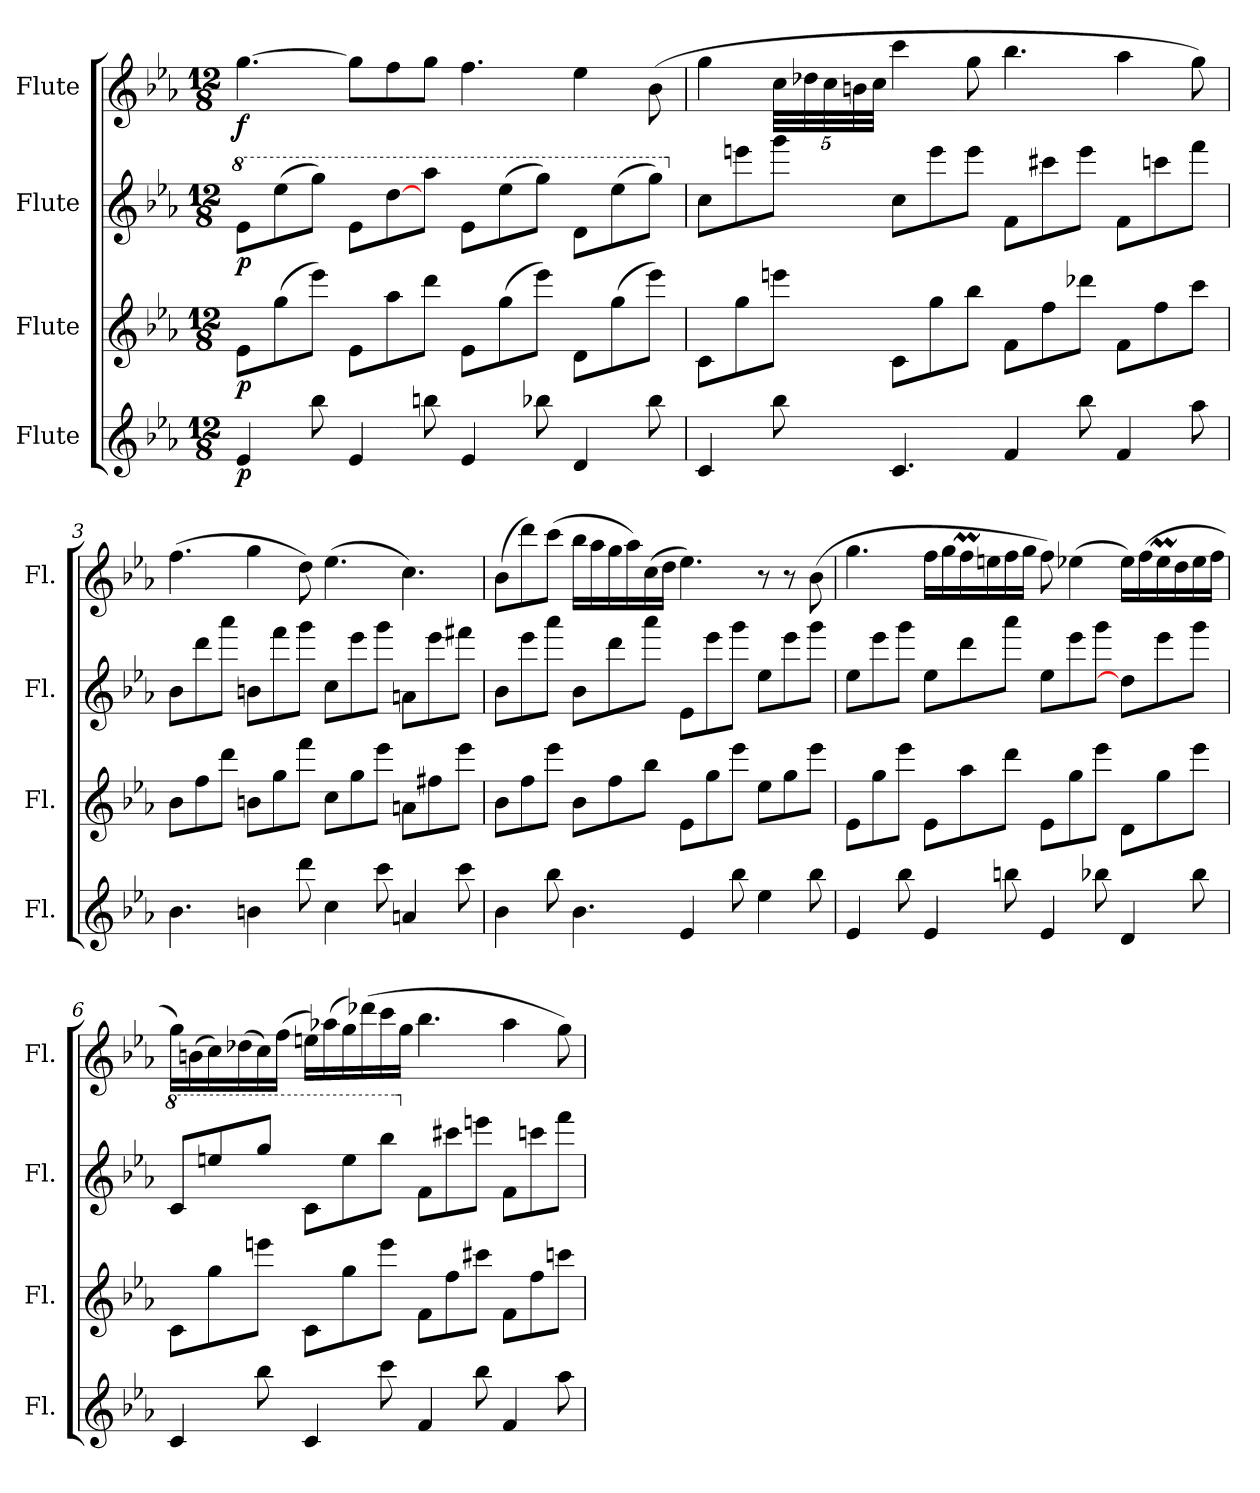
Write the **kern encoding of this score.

**kern	**dynam	**kern	**dynam	**kern	**dynam	**kern	**dynam
*part4	*part4	*part3	*part3	*part2	*part2	*part1	*part1
*staff4	*staff4	*staff3	*staff3	*staff2	*staff2	*staff1	*staff1
*I"Flute	*	*I"Flute	*	*I"Flute	*	*I"Flute	*
*I'Fl.	*	*I'Fl.	*	*I'Fl.	*	*I'Fl.	*
*clefG2	*	*clefG2	*	*clefG2	*	*clefG2	*
*k[b-e-a-]	*	*k[b-e-a-]	*	*k[b-e-a-]	*	*k[b-e-a-]	*
*M12/8	*	*M12/8	*	*M12/8	*	*M12/8	*
*MM60	*	*MM60	*	*MM60	*	*MM60	*
*	*	*	*	*8va	*	*	*
=1	=1	=1	=1	=1	=1	=1	=1
!	!LO:DY:b	!	!LO:DY:b	!	!LO:DY:b	!	!LO:DY:b
4e-/	p	8e-\L	p	8ee-\L	p	[4.gg\	f
.	.	(8gg\	.	(8eee-\	.	.	.
8bb-\	.	8eee-\J)	.	8ggg\J)	.	.	.
4e-/	.	8e-\L	.	8ee-\L	.	8gg\L]	.
.	.	8aa-\	.	[8ddd\	.	8ff\	.
8bbn\	.	8ddd\J	.	8aaa-\J	.	8gg\J	.
4e-/	.	8e-\L	.	8ee-\L	.	4.ff\	.
.	.	(8gg\	.	(8eee-\	.	.	.
8bb-X\	.	8eee-\J)	.	8ggg\J)	.	.	.
4d/	.	8d\L	.	8dd\L	.	4ee-\	.
.	.	(8gg\	.	(8eee-\	.	.	.
8bb-\	.	8eee-\J)	.	8ggg\J)	.	(8b-\	.
=2	=2	=2	=2	=2	=2	=2	=2
*	*	*	*	*X8va	*	*	*
4c/	.	8c\L	.	8cc\L	.	4gg\	.
.	.	8gg\	.	8eeen\	.	.	.
*	*	*	*	*	*	*Xbrackettup	*
8bb-\	.	8eeen\J	.	8ggg\J	.	40cc\LLL	.
.	.	.	.	.	.	40dd-X\	.
.	.	.	.	.	.	40cc\	.
.	.	.	.	.	.	40bn\	.
.	.	.	.	.	.	40cc\JJJ	.
4.c/	.	8c\L	.	8cc\L	.	4ccc\	.
.	.	8gg\	.	8eee\	.	.	.
.	.	8bb-\J	.	8eee\J	.	8gg\	.
4f/	.	8f\L	.	8f\L	.	4.bb-\	.
.	.	8ff\	.	8ccc#X\	.	.	.
8bb-\	.	8ddd-X\J	.	8eee\J	.	.	.
4f/	.	8f\L	.	8f\L	.	4aa-\	.
.	.	8ff\	.	8cccn\	.	.	.
8aa-\	.	8ccc\J	.	8fff\J	.	8gg\)	.
!!LO:LB:g=z
=3	=3	=3	=3	=3	=3	=3	=3
4.b-\	.	8b-\L	.	8b-\L	.	(4.ff\	.
.	.	8ff\	.	8ddd\	.	.	.
.	.	8ddd\J	.	8aaa-\J	.	.	.
4bn\	.	8bn\L	.	8bn\L	.	4gg\	.
.	.	8gg\	.	8fff\	.	.	.
8ddd\	.	8fff\J	.	8ggg\J	.	8dd\)	.
4cc\	.	8cc\L	.	8cc\L	.	(4.ee-\	.
.	.	8gg\	.	8eee-\	.	.	.
8ccc\	.	8eee-\J	.	8ggg\J	.	.	.
4an/	.	8an\L	.	8an\L	.	4.cc\)	.
.	.	8ff#X\	.	8eee-\	.	.	.
8ccc\	.	8eee-\J	.	8fff#X\J	.	.	.
=4	=4	=4	=4	=4	=4	=4	=4
4b-\	.	8b-\L	.	8b-\L	.	(8b-\L	.
.	.	8ff\	.	8eee-\	.	8ddd\)	.
8bb-\	.	8eee-\J	.	8aaa-\J	.	(8ccc\J	.
4.b-\	.	8b-\L	.	8b-\L	.	16bb-\LL	.
.	.	.	.	.	.	16aa-\	.
.	.	8ff\	.	8ddd\	.	16gg\	.
.	.	.	.	.	.	16aa-\)	.
.	.	8bb-\J	.	8aaa-\J	.	(16cc\	.
.	.	.	.	.	.	16dd\JJ	.
4e-/	.	8e-\L	.	8e-\L	.	4.ee-\)	.
.	.	8gg\	.	8eee-\	.	.	.
8bb-\	.	8eee-\J	.	8ggg\J	.	.	.
4ee-\	.	8ee-\L	.	8ee-\L	.	8r	.
.	.	8gg\	.	8eee-\	.	8r	.
8bb-\	.	8eee-\J	.	8ggg\J	.	(8b-\	.
!!LO:LB:g=z
=5	=5	=5	=5	=5	=5	=5	=5
4e-/	.	8e-\L	.	8ee-\L	.	4.gg\	.
.	.	8gg\	.	8eee-\	.	.	.
8bb-\	.	8eee-\J	.	8ggg\J	.	.	.
4e-/	.	8e-\L	.	8ee-\L	.	16ff\LL	.
.	.	.	.	.	.	16gg\	.
.	.	8aa-\	.	8ddd\	.	16ffM\	.
.	.	.	.	.	.	16een\	.
8bbn\	.	8ddd\J	.	8aaa-\J	.	16ff\	.
.	.	.	.	.	.	16gg\JJ	.
4e-/	.	8e-\L	.	8ee-\L	.	8ff\)	.
.	.	8gg\	.	8eee-\	.	(4ee-X\	.
8bb-X\	.	8eee-\J	.	8ggg\J	.	.	.
4d/	.	8d\L	.	8dd\L]	.	16ee-\LL)	.
.	.	.	.	.	.	(16ff\	.
.	.	8gg\	.	8eee-\	.	16ee-M\	.
.	.	.	.	.	.	16dd\	.
8bb-\	.	8eee-\J	.	8ggg\J	.	16ee-\	.
.	.	.	.	.	.	16ff\JJ	.
=6	=6	=6	=6	=6	=6	=6	=6
*	*	*	*	*8va	*	*	*
4c/	.	8c\L	.	8cc/L	.	16gg\LL)	.
.	.	.	.	.	.	(16bn\	.
.	.	8gg\	.	8eeen/	.	16cc\)	.
.	.	.	.	.	.	(16dd-X\	.
8bb-\	.	8eeen\J	.	8ggg/J	.	16cc\)	.
.	.	.	.	.	.	(16ff\JJ	.
4c/	.	8c\L	.	8cc\L	.	16een\LL)	.
.	.	.	.	.	.	(16aa-X\	.
.	.	8gg\	.	8eee\	.	16gg\)	.
.	.	.	.	.	.	(16ddd-X\	.
8ccc\	.	8eee\J	.	8bbb-\J	.	16ccc\	.
.	.	.	.	.	.	16gg\JJ	.
*	*	*	*	*X8va	*	*	*
4f/	.	8f\L	.	8f\L	.	4.bb-\	.
.	.	8ff\	.	8ccc#X\	.	.	.
8bb-\	.	8ccc#X\J	.	8eeen\J	.	.	.
4f/	.	8f\L	.	8f\L	.	4aa-\	.
.	.	8ff\	.	8cccn\	.	.	.
8aa-\	.	8cccn\J	.	8fff\J	.	8gg\)	.
=	=	=	=	=	=	=	=
*-	*-	*-	*-	*-	*-	*-	*-
